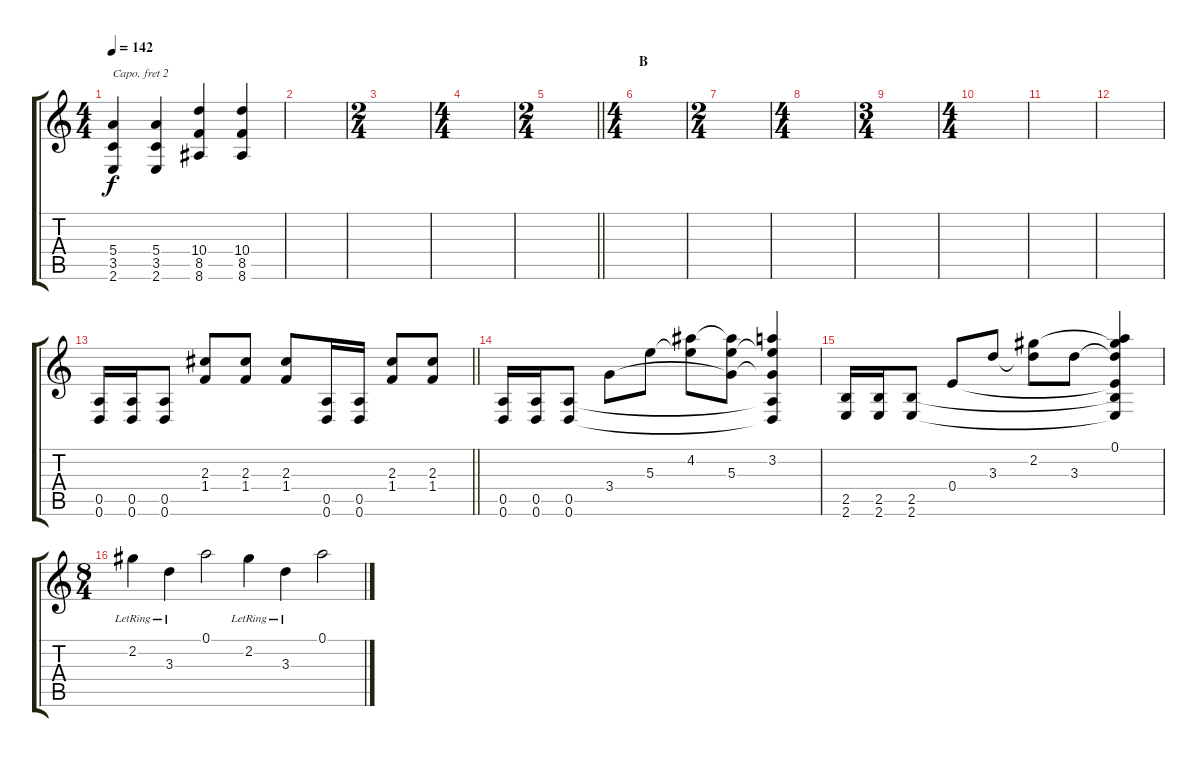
\track "" {instrument overdrivenguitar}
\staff {score tabs}
\capo 2
\tuning (G4 E4 A3 D3 G2 C2) {hide}
\ts (4 4)
\tempo 142
\clef g2
\ks c
(5.4 3.5 2.6).4{dy f} (5.4 3.5 2.6).4 (10.4 8.5 8.6).4 (10.4 8.5 8.6).4 |
|
\ts (2 4)
|
\ts (4 4)
|
\ts (2 4)
\barLineRight lightlight
|
\ts (4 4)
\section ("" "B")
|
\ts (2 4)
|
\ts (4 4)
|
\ts (3 4)
|
\ts (4 4)
|
|
|
\barLineRight lightlight
(0.5 0.6).16 (0.5 0.6).16 (0.5 0.6).8 (2.3 1.4).8 (2.3 1.4).8 (2.3 1.4).8 (0.5 0.6).16 (0.5 0.6).16 (2.3 1.4).8 (2.3 1.4).8 |
(0.5 0.6).16 (0.5 0.6).16 (0.5 0.6).8 3.4.8 5.3.8 (4.2 5.3{t}).8 (4.2{t} 5.3 3.4{t}).8 (3.2 5.3{t} 3.4{t} 0.5{t} 0.6{t}).4 |
(2.5 2.6).16 (2.5 2.6).16 (2.5 2.6).8 0.4.8 3.3.8 (2.2 3.3{t}).8 3.3.8 (0.1 2.2{t} 3.3{t} 0.4{t} 2.5{t} 2.6{t}).4 |
\ts (8 4)
2.2{lr}.4 3.3{lr}.4 0.1.2 2.2{lr}.4 3.3{lr}.4 0.1.2
